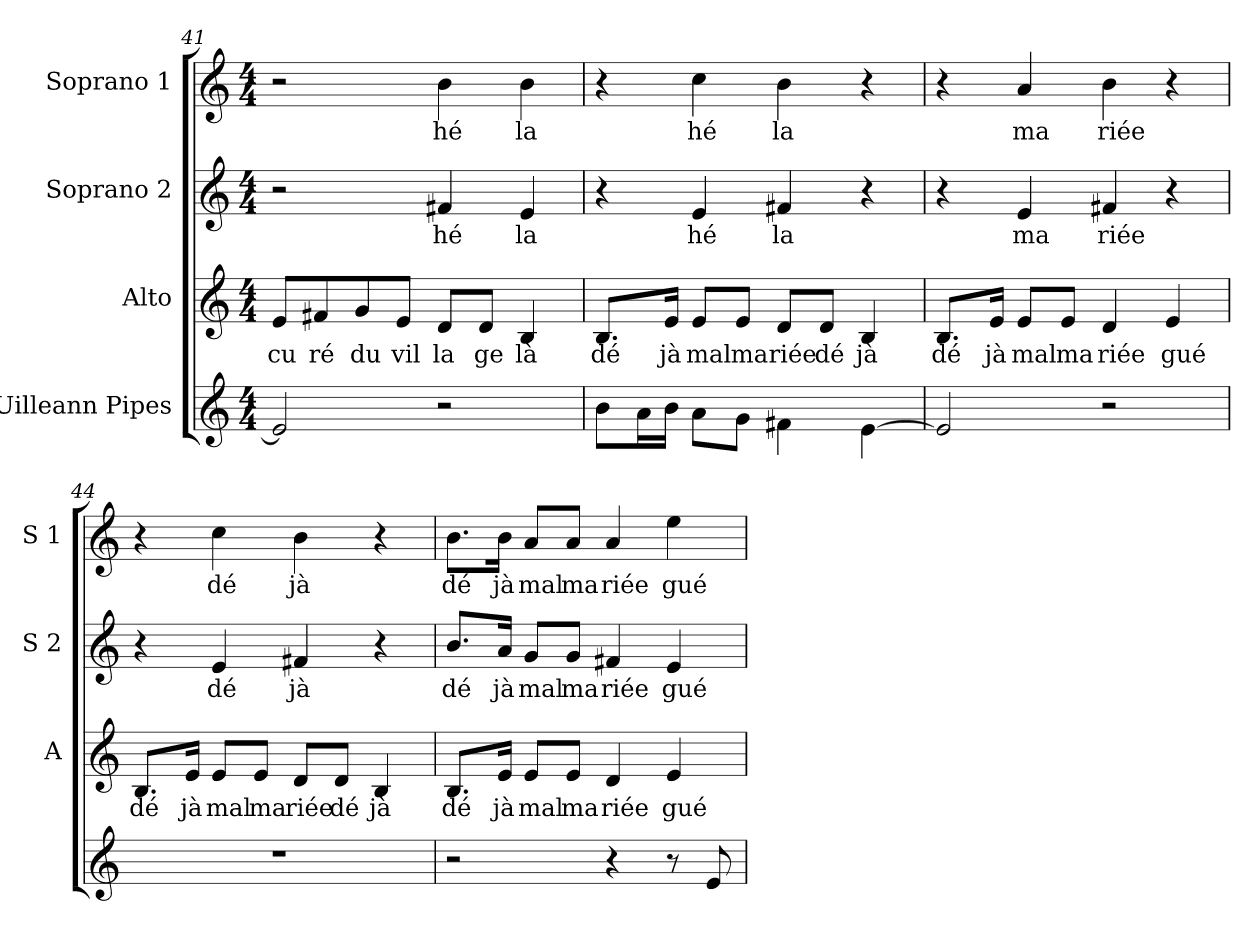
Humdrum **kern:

**kern	**kern	**text	**kern	**text	**kern	**text
*part4	*part3	*part3	*part2	*part2	*part1	*part1
*staff4	*staff3	*staff3	*staff2	*staff2	*staff1	*staff1
*I"Uilleann Pipes	*I"Alto	*	*I"Soprano 2	*	*I"Soprano 1	*
*	*I'A	*	*I'S 2	*	*I'S 1	*
!!LO:LB:g=z
*clefG2	*clefG2	*	*clefG2	*	*clefG2	*
*k[]	*k[]	*	*k[]	*	*k[]	*
*C:	*C:	*	*C:	*	*C:	*
*M4/4	*M4/4	*	*M4/4	*	*M4/4	*
=41	=41	=41	=41	=41	=41	=41
!	!	!LO:LY:b	!	!	!	!
2e/]	8e/L	cu	2r	.	2r	.
!	!	!LO:LY:b	!	!	!	!
.	8f#X/	ré	.	.	.	.
!	!	!LO:LY:b	!	!	!	!
.	8g/	du	.	.	.	.
!	!	!LO:LY:b	!	!	!	!
.	8e/J	vil	.	.	.	.
!	!	!LO:LY:b	!	!	!	!
!	!	!	!	!LO:LY:b	!	!
!	!	!	!	!	!	!LO:LY:b
2r	8d/L	la	4f#X/	hé	4b\	hé
!	!	!LO:LY:b	!	!	!	!
.	8d/J	ge	.	.	.	.
!	!	!LO:LY:b	!	!	!	!
!	!	!	!	!LO:LY:b	!	!
!	!	!	!	!	!	!LO:LY:b
.	4B/	là	4e/	la	4b\	la
=42	=42	=42	=42	=42	=42	=42
!	!	!LO:LY:b	!	!	!	!
8b\L	8.B/L	dé	4r	.	4r	.
16a\L	.	.	.	.	.	.
!	!	!LO:LY:b	!	!	!	!
16b\JJ	16e/Jk	jà	.	.	.	.
!	!	!LO:LY:b	!	!	!	!
!	!	!	!	!LO:LY:b	!	!
!	!	!	!	!	!	!LO:LY:b
8a\L	8e/L	mal	4e/	hé	4cc\	hé
!	!	!LO:LY:b	!	!	!	!
8g\J	8e/J	ma	.	.	.	.
!	!	!LO:LY:b	!	!	!	!
!	!	!	!	!LO:LY:b	!	!
!	!	!	!	!	!	!LO:LY:b
4f#X\	8d/L	riée	4f#X/	la	4b\	la
!	!	!LO:LY:b	!	!	!	!
.	8d/J	dé	.	.	.	.
!	!	!LO:LY:b	!	!	!	!
[4e\	4B/	jà	4r	.	4r	.
=43	=43	=43	=43	=43	=43	=43
!	!	!LO:LY:b	!	!	!	!
2e/]	8.B/L	dé	4r	.	4r	.
!	!	!LO:LY:b	!	!	!	!
.	16e/Jk	jà	.	.	.	.
!	!	!LO:LY:b	!	!	!	!
!	!	!	!	!LO:LY:b	!	!
!	!	!	!	!	!	!LO:LY:b
.	8e/L	mal	4e/	ma	4a/	ma
!	!	!LO:LY:b	!	!	!	!
.	8e/J	ma	.	.	.	.
!	!	!LO:LY:b	!	!	!	!
!	!	!	!	!LO:LY:b	!	!
!	!	!	!	!	!	!LO:LY:b
2r	4d/	riée	4f#X/	riée	4b\	riée
!	!	!LO:LY:b	!	!	!	!
.	4e/	gué	4r	.	4r	.
=44	=44	=44	=44	=44	=44	=44
!	!	!LO:LY:b	!	!	!	!
1r	8.B/L	dé	4r	.	4r	.
!	!	!LO:LY:b	!	!	!	!
.	16e/Jk	jà	.	.	.	.
!	!	!LO:LY:b	!	!	!	!
!	!	!	!	!LO:LY:b	!	!
!	!	!	!	!	!	!LO:LY:b
.	8e/L	mal	4e/	dé	4cc\	dé
!	!	!LO:LY:b	!	!	!	!
.	8e/J	ma	.	.	.	.
!	!	!LO:LY:b	!	!	!	!
!	!	!	!	!LO:LY:b	!	!
!	!	!	!	!	!	!LO:LY:b
.	8d/L	riée	4f#X/	jà	4b\	jà
!	!	!LO:LY:b	!	!	!	!
.	8d/J	dé	.	.	.	.
!	!	!LO:LY:b	!	!	!	!
.	4B/	jà	4r	.	4r	.
!!LO:LB:g=z
=45	=45	=45	=45	=45	=45	=45
!	!	!LO:LY:b	!	!	!	!
!	!	!	!	!LO:LY:b	!	!
!	!	!	!	!	!	!LO:LY:b
2r	8.B/L	dé	8.b/L	dé	8.b\L	dé
!	!	!LO:LY:b	!	!	!	!
!	!	!	!	!LO:LY:b	!	!
!	!	!	!	!	!	!LO:LY:b
.	16e/Jk	jà	16a/Jk	jà	16b\Jk	jà
!	!	!LO:LY:b	!	!	!	!
!	!	!	!	!LO:LY:b	!	!
!	!	!	!	!	!	!LO:LY:b
.	8e/L	mal	8g/L	mal	8a/L	mal
!	!	!LO:LY:b	!	!	!	!
!	!	!	!	!LO:LY:b	!	!
!	!	!	!	!	!	!LO:LY:b
.	8e/J	ma	8g/J	ma	8a/J	ma
!	!	!LO:LY:b	!	!	!	!
!	!	!	!	!LO:LY:b	!	!
!	!	!	!	!	!	!LO:LY:b
4r	4d/	riée	4f#X/	riée	4a/	riée
!	!	!LO:LY:b	!	!	!	!
!	!	!	!	!LO:LY:b	!	!
!	!	!	!	!	!	!LO:LY:b
8r	4e/	gué	4e/	gué	4ee\	gué
8e/	.	.	.	.	.	.
=	=	=	=	=	=	=
*-	*-	*-	*-	*-	*-	*-
